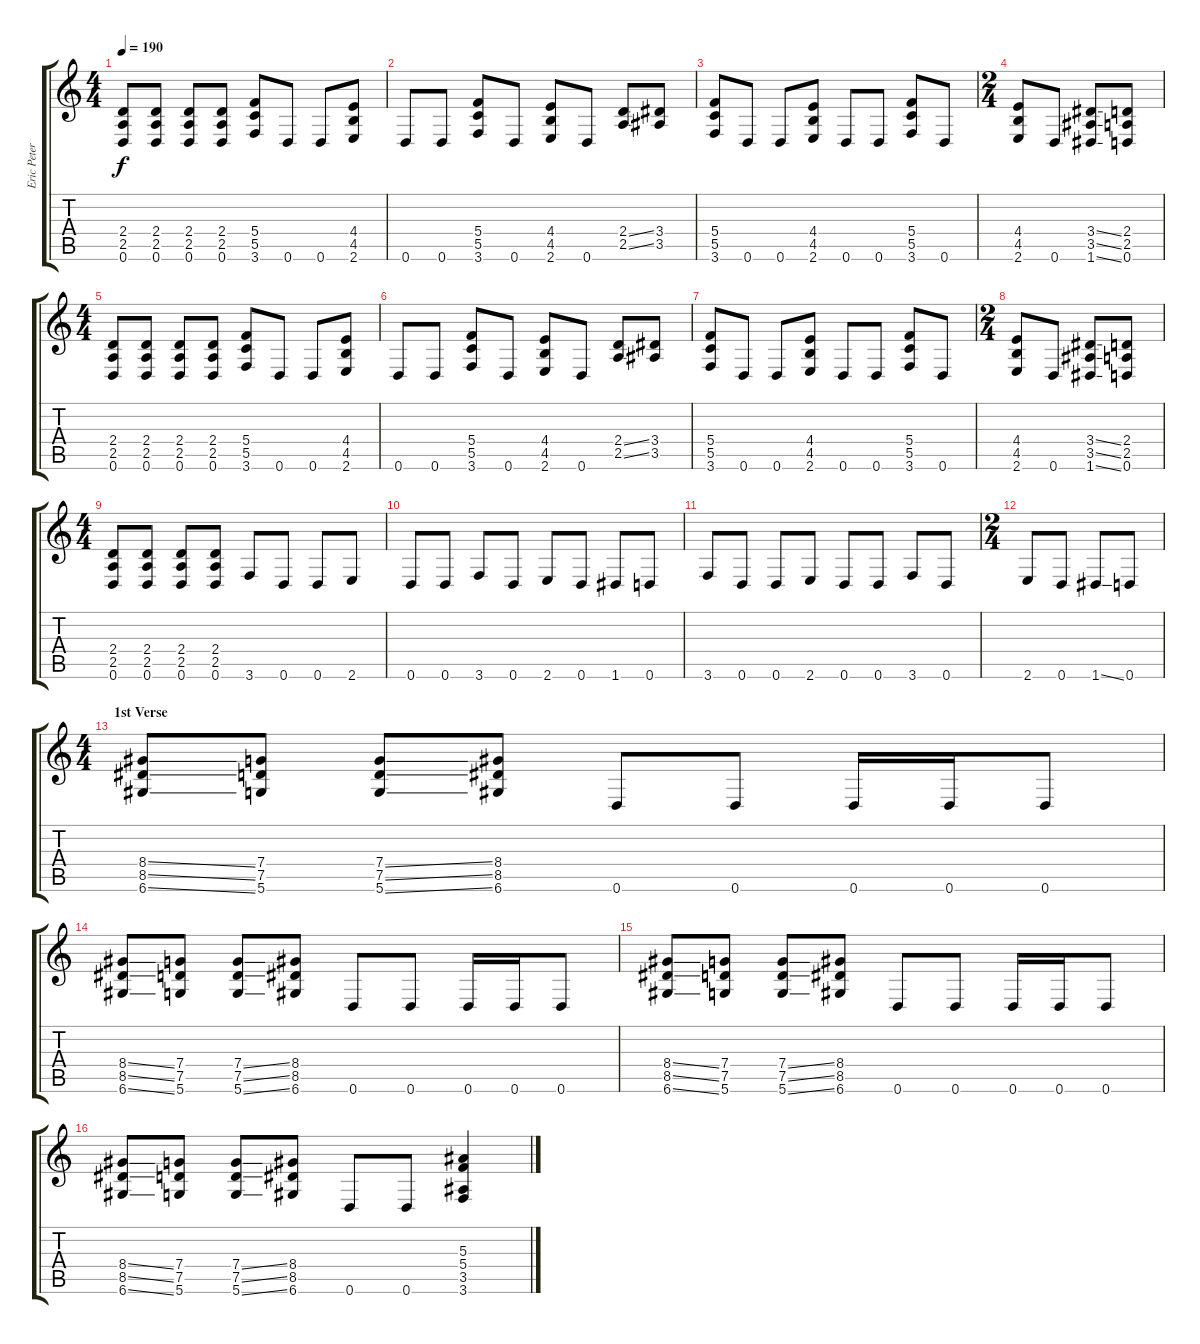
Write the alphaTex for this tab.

\track ("Eric Peterson - Rythm Guitar" "Eric Peter") {instrument overdrivenguitar}
\staff {score tabs}
\tuning (D4 A3 F3 C3 G2 D2) {hide}
\ts (4 4)
\tempo 190
\clef g2
\ks c
(2.4 2.5 0.6).8{dy f} (2.4 2.5 0.6).8 (2.4 2.5 0.6).8 (2.4 2.5 0.6).8 (5.4 5.5 3.6).8 0.6.8 0.6.8 (4.4 4.5 2.6).8 |
0.6.8 0.6.8 (5.4 5.5 3.6).8 0.6.8 (4.4 4.5 2.6).8 0.6.8 (2.4{ss} 2.5{ss}).8 (3.4 3.5).8 |
(5.4 5.5 3.6).8 0.6.8 0.6.8 (4.4 4.5 2.6).8 0.6.8 0.6.8 (5.4 5.5 3.6).8 0.6.8 |
\ts (2 4)
(4.4 4.5 2.6).8 0.6.8 (3.4{ss} 3.5{ss} 1.6{ss}).8 (2.4 2.5 0.6).8 |
\ts (4 4)
(2.4 2.5 0.6).8 (2.4 2.5 0.6).8 (2.4 2.5 0.6).8 (2.4 2.5 0.6).8 (5.4 5.5 3.6).8 0.6.8 0.6.8 (4.4 4.5 2.6).8 |
0.6.8 0.6.8 (5.4 5.5 3.6).8 0.6.8 (4.4 4.5 2.6).8 0.6.8 (2.4{ss} 2.5{ss}).8 (3.4 3.5).8 |
(5.4 5.5 3.6).8 0.6.8 0.6.8 (4.4 4.5 2.6).8 0.6.8 0.6.8 (5.4 5.5 3.6).8 0.6.8 |
\ts (2 4)
(4.4 4.5 2.6).8 0.6.8 (3.4{ss} 3.5{ss} 1.6{ss}).8 (2.4 2.5 0.6).8 |
\ts (4 4)
(2.4 2.5 0.6).8 (2.4 2.5 0.6).8 (2.4 2.5 0.6).8 (2.4 2.5 0.6).8 3.6.8 0.6.8 0.6.8 2.6.8 |
0.6.8 0.6.8 3.6.8 0.6.8 2.6.8 0.6.8 1.6.8 0.6.8 |
3.6.8 0.6.8 0.6.8 2.6.8 0.6.8 0.6.8 3.6.8 0.6.8 |
\ts (2 4)
2.6.8 0.6.8 1.6{ss}.8 0.6.8 |
\ts (4 4)
\section ("" "1st Verse")
(8.4{ss} 8.5{ss} 6.6{ss}).8 (7.4 7.5 5.6).8 (7.4{ss} 7.5{ss} 5.6{ss}).8 (8.4 8.5 6.6).8 0.6.8 0.6.8 0.6.16 0.6.16 0.6.8 |
(8.4{ss} 8.5{ss} 6.6{ss}).8 (7.4 7.5 5.6).8 (7.4{ss} 7.5{ss} 5.6{ss}).8 (8.4 8.5 6.6).8 0.6.8 0.6.8 0.6.16 0.6.16 0.6.8 |
(8.4{ss} 8.5{ss} 6.6{ss}).8 (7.4 7.5 5.6).8 (7.4{ss} 7.5{ss} 5.6{ss}).8 (8.4 8.5 6.6).8 0.6.8 0.6.8 0.6.16 0.6.16 0.6.8 |
(8.4{ss} 8.5{ss} 6.6{ss}).8 (7.4 7.5 5.6).8 (7.4{ss} 7.5{ss} 5.6{ss}).8 (8.4 8.5 6.6).8 0.6.8 0.6.8 (5.3 5.4 3.5 3.6).4
